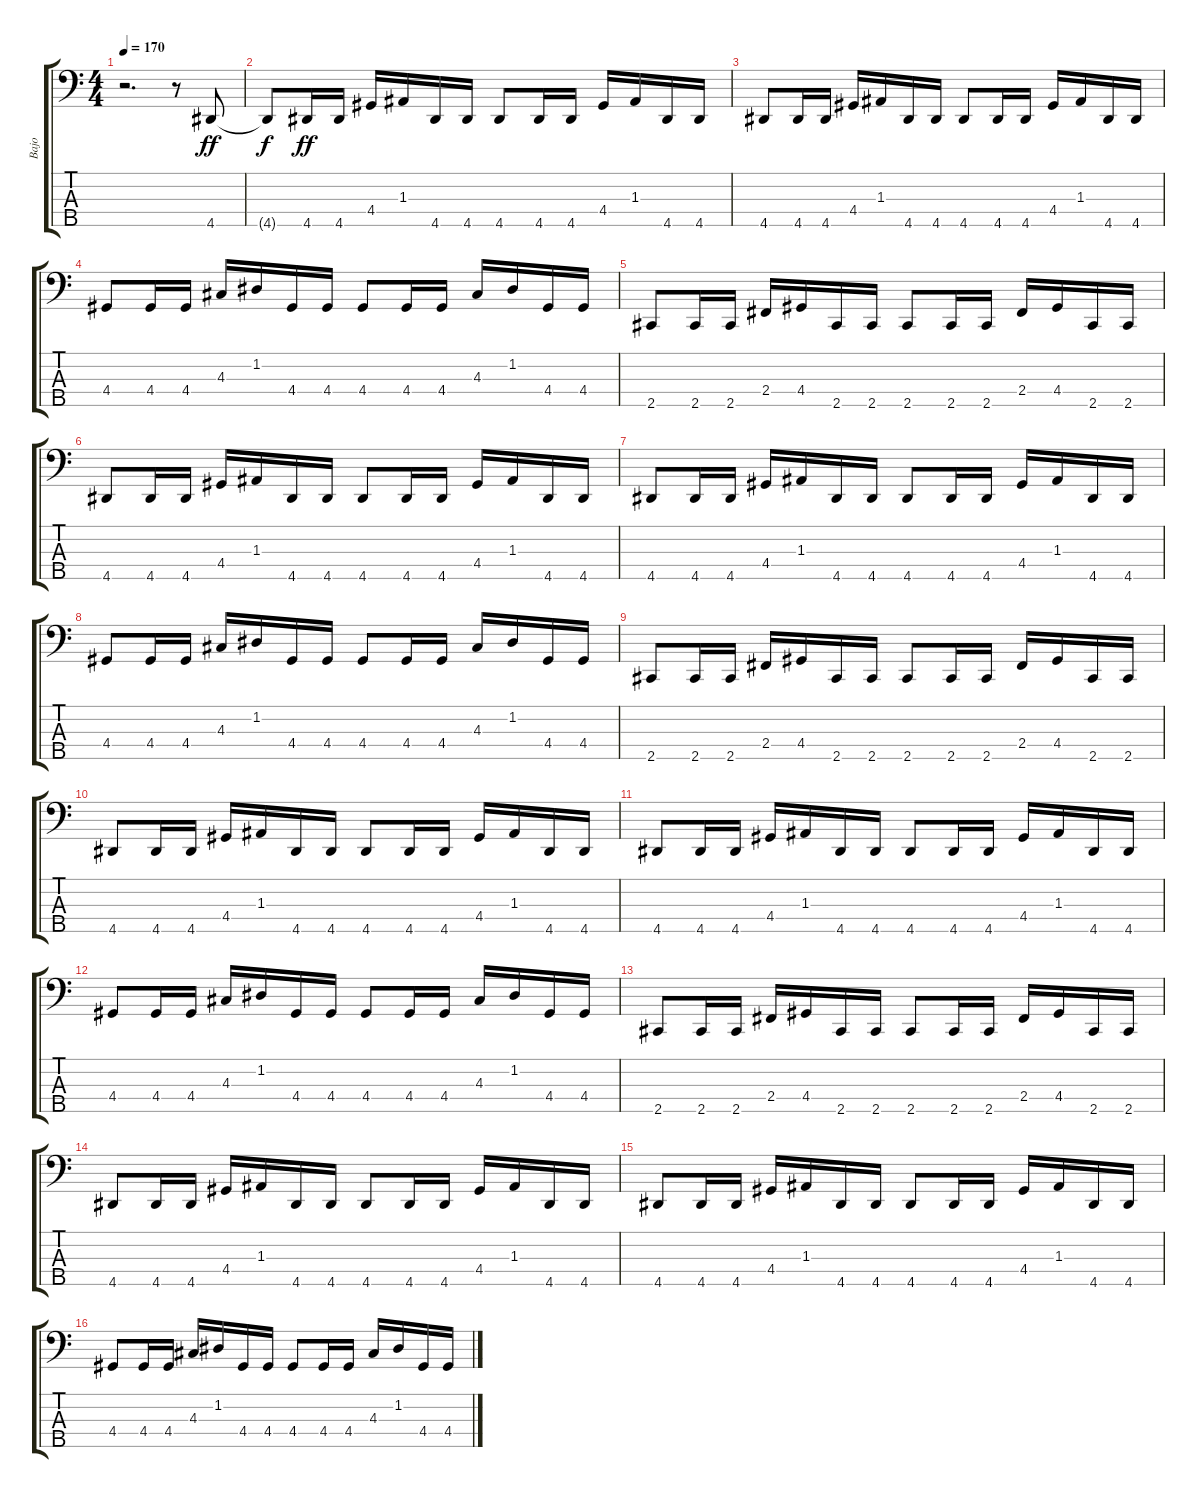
\track ("Bajo" "Bajo") {instrument electricbasspick}
\staff {score tabs}
\tuning (G2 D2 A1 E1 B0) {hide}
\ts (4 4)
\tempo 170
\clef f4
\ks c
r.2{d dy ff instrument electricbasspick} r.8 4.5.8 |
4.5{t}.8{dy f} 4.5.16{dy ff} 4.5.16 4.4.16 1.3.16 4.5.16 4.5.16 4.5.8 4.5.16 4.5.16 4.4.16 1.3.16 4.5.16 4.5.16 |
4.5.8 4.5.16 4.5.16 4.4.16 1.3.16 4.5.16 4.5.16 4.5.8 4.5.16 4.5.16 4.4.16 1.3.16 4.5.16 4.5.16 |
4.4.8 4.4.16 4.4.16 4.3.16 1.2.16 4.4.16 4.4.16 4.4.8 4.4.16 4.4.16 4.3.16 1.2.16 4.4.16 4.4.16 |
2.5.8 2.5.16 2.5.16 2.4.16 4.4.16 2.5.16 2.5.16 2.5.8 2.5.16 2.5.16 2.4.16 4.4.16 2.5.16 2.5.16 |
4.5.8 4.5.16 4.5.16 4.4.16 1.3.16 4.5.16 4.5.16 4.5.8 4.5.16 4.5.16 4.4.16 1.3.16 4.5.16 4.5.16 |
4.5.8 4.5.16 4.5.16 4.4.16 1.3.16 4.5.16 4.5.16 4.5.8 4.5.16 4.5.16 4.4.16 1.3.16 4.5.16 4.5.16 |
4.4.8 4.4.16 4.4.16 4.3.16 1.2.16 4.4.16 4.4.16 4.4.8 4.4.16 4.4.16 4.3.16 1.2.16 4.4.16 4.4.16 |
2.5.8 2.5.16 2.5.16 2.4.16 4.4.16 2.5.16 2.5.16 2.5.8 2.5.16 2.5.16 2.4.16 4.4.16 2.5.16 2.5.16 |
4.5.8 4.5.16 4.5.16 4.4.16 1.3.16 4.5.16 4.5.16 4.5.8 4.5.16 4.5.16 4.4.16 1.3.16 4.5.16 4.5.16 |
4.5.8 4.5.16 4.5.16 4.4.16 1.3.16 4.5.16 4.5.16 4.5.8 4.5.16 4.5.16 4.4.16 1.3.16 4.5.16 4.5.16 |
4.4.8 4.4.16 4.4.16 4.3.16 1.2.16 4.4.16 4.4.16 4.4.8 4.4.16 4.4.16 4.3.16 1.2.16 4.4.16 4.4.16 |
2.5.8 2.5.16 2.5.16 2.4.16 4.4.16 2.5.16 2.5.16 2.5.8 2.5.16 2.5.16 2.4.16 4.4.16 2.5.16 2.5.16 |
4.5.8 4.5.16 4.5.16 4.4.16 1.3.16 4.5.16 4.5.16 4.5.8 4.5.16 4.5.16 4.4.16 1.3.16 4.5.16 4.5.16 |
4.5.8 4.5.16 4.5.16 4.4.16 1.3.16 4.5.16 4.5.16 4.5.8 4.5.16 4.5.16 4.4.16 1.3.16 4.5.16 4.5.16 |
4.4.8 4.4.16 4.4.16 4.3.16 1.2.16 4.4.16 4.4.16 4.4.8 4.4.16 4.4.16 4.3.16 1.2.16 4.4.16 4.4.16
